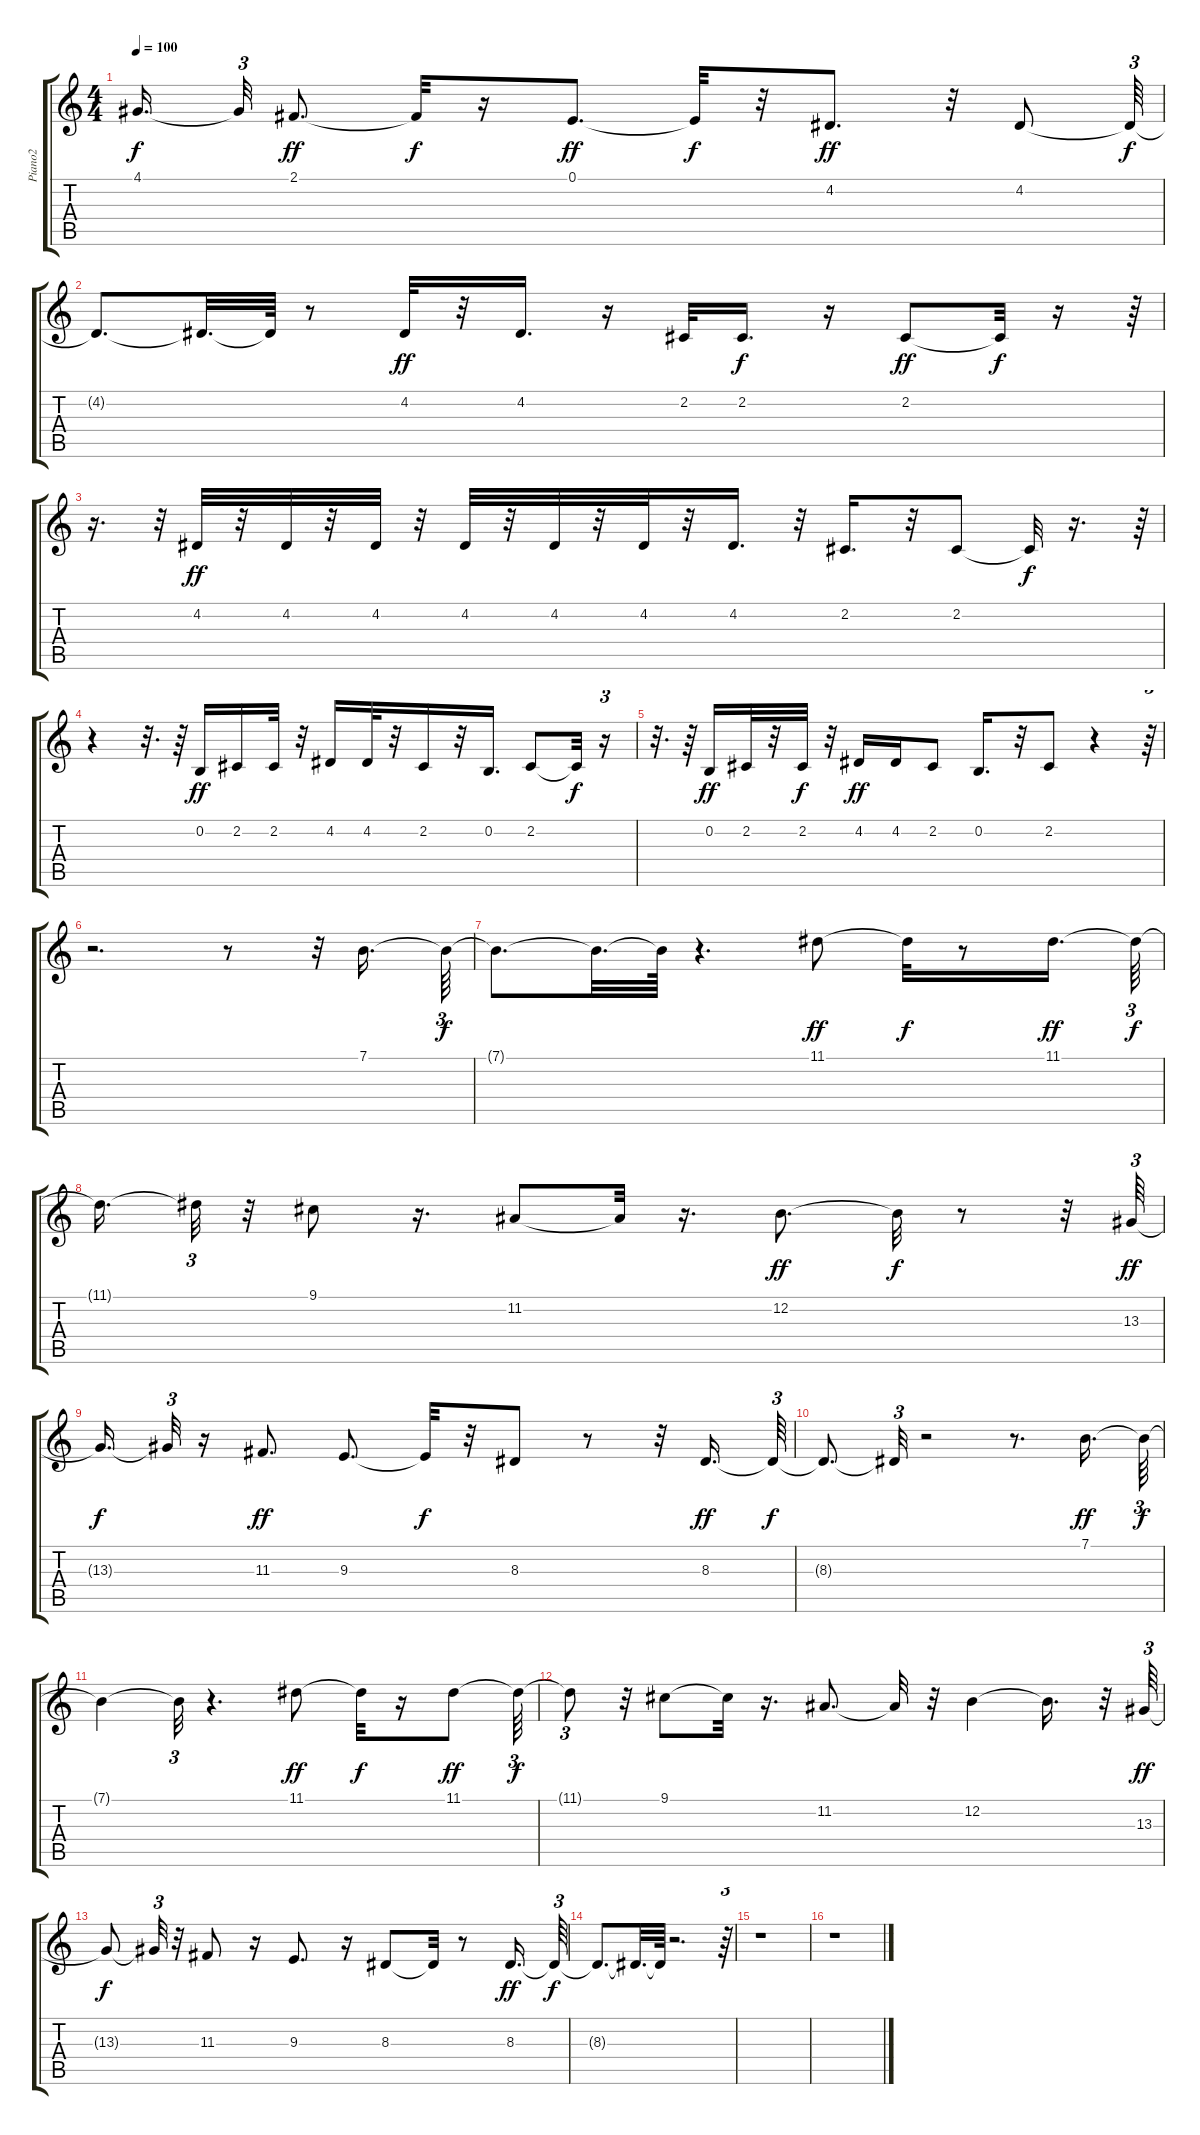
\track ("Piano2" "Piano2") {instrument electricpiano1}
\staff {score tabs}
\tuning (E4 B3 G3 D3 A2 E2) {hide}
\ts (4 4)
\tempo 100
\clef g2
\ks c
4.1{t}.16{d dy f beam splitsecondary} 4.1{t}.32{tu (3 2)} 2.1.8{d dy ff} 2.1{t}.32{dy f} r.16 0.1.8{d dy ff} 0.1{t}.32{dy f} r.32 4.2.8{d dy ff} r.32 4.2.8 4.2{t}.64{tu (3 2) dy f} |
4.2{t}.8{d} 4.2{t}.32{d} 4.2{t}.64 r.8 4.2.32{dy ff} r.32 4.2.16{d} r.16 2.2.32 2.2.16{d dy f} r.16 2.2.8{dy ff} 2.2{t}.32{dy f} r.16 r.64{tu (3 2)} |
r.16{d} r.32{tu (3 2)} 4.2.32{dy ff} r.32 4.2.32 r.32 4.2.32 r.32 4.2.32 r.32 4.2.32 r.32 4.2.32 r.32 4.2.16{d} r.32 2.2.16{d} r.32 2.2.8 2.2{t}.32{dy f} r.16{d} r.64{tu (3 2)} |
r.4 r.32{d} r.64 0.2.16{dy ff} 2.2.16 2.2.32 r.32 4.2.16 4.2.32 r.32 2.2.16 r.32 0.2.16{d} 2.2.8 2.2{t}.32{dy f} r.16{tu (3 2)} |
r.32{d} r.64 0.2.16{dy ff} 2.2.32 r.32 2.2.32{dy f} r.32 4.2.16{dy ff} 4.2.16 2.2.8 0.2.16{d} r.32 2.2.8 r.4 r.64{tu (3 2)} |
r.2{d} r.8 r.32{tu (3 2)} 7.1.16{d} 7.1{t}.64{tu (3 2) dy f} |
7.1{t}.8{d} 7.1{t}.32{d} 7.1{t}.64 r.4{d} 11.1.8{dy ff} 11.1{t}.32{dy f} r.8 11.1.16{d dy ff} 11.1{t}.64{tu (3 2) dy f} |
11.1{t}.16{d} 11.1{t}.32{tu (3 2)} r.32 9.1.8 r.16{d} 11.2.8 11.2{t}.32 r.16{d} 12.2.8{d dy ff} 12.2{t}.32{dy f} r.8 r.32 13.3.64{tu (3 2) dy ff} |
13.3{t}.16{d dy f} 13.3{t}.32{tu (3 2)} r.16 11.3.8{d dy ff} 9.3.8{d} 9.3{t}.32{dy f} r.32 8.3.8 r.8 r.32 8.3.16{d dy ff} 8.3{t}.64{tu (3 2) dy f} |
8.3{t}.8{d} 8.3{t}.32{tu (3 2)} r.2 r.8{d} 7.1.16{d dy ff} 7.1{t}.64{tu (3 2) dy f} |
7.1{t}.4 7.1{t}.32{tu (3 2)} r.4{d} 11.1.8{dy ff} 11.1{t}.32{dy f} r.16 11.1.8{dy ff} 11.1{t}.64{tu (3 2) dy f} |
11.1{t}.8{tu (3 2)} r.32 9.1.8 9.1{t}.32 r.16{d} 11.2.8{d} 11.2{t}.32 r.32 12.2.4 12.2{t}.16{d} r.32 13.3.64{tu (3 2) dy ff} |
13.3{t}.8{dy f} 13.3{t}.32{tu (3 2)} r.32 11.3.8 r.16 9.3.8{d} r.16 8.3.8 8.3{t}.32 r.8 8.3.16{d dy ff} 8.3{t}.64{tu (3 2) dy f} |
8.3{t}.8{d} 8.3{t}.32{d} 8.3{t}.64 r.2{d} r.64{tu (3 2)} |
r.1 |
r.1
